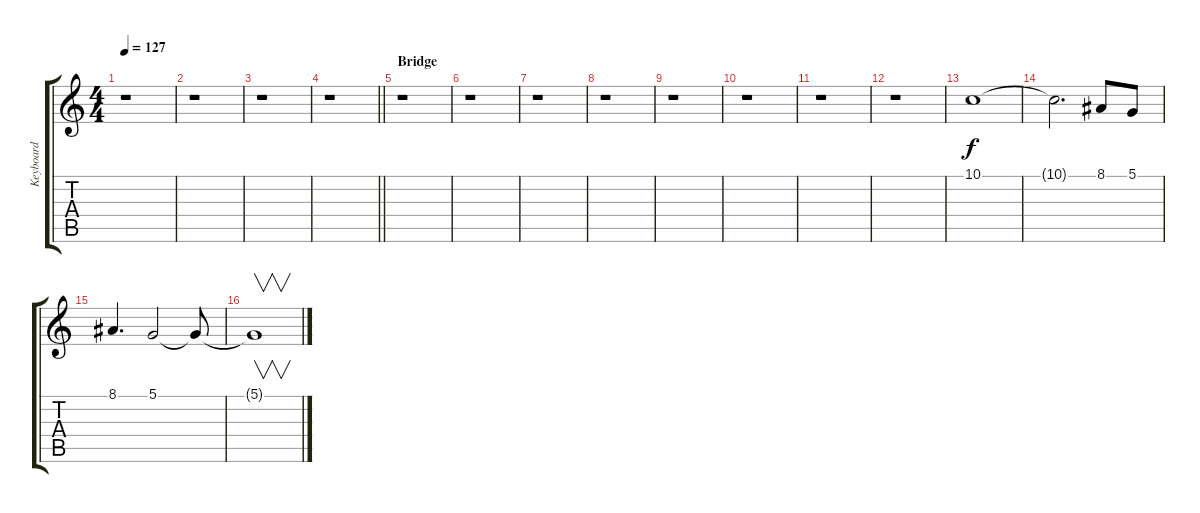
\track ("Keyboard" "Keyboard") {instrument pad2warm}
\staff {score tabs}
\tuning (D4 A3 F3 C3 G2 C2) {hide}
\ts (4 4)
\tempo 127
\clef g2
\ks c
r.1{dy f} |
r.1 |
r.1 |
\barLineRight lightlight
r.1 |
\section ("" "Bridge")
r.1 |
r.1 |
r.1 |
r.1 |
r.1 |
r.1 |
r.1 |
r.1 |
10.1.1 |
10.1{t}.2{d} 8.1.8 5.1.8 |
8.1.4{d} 5.1.2 5.1{t}.8 |
5.1{t}.1{v}
